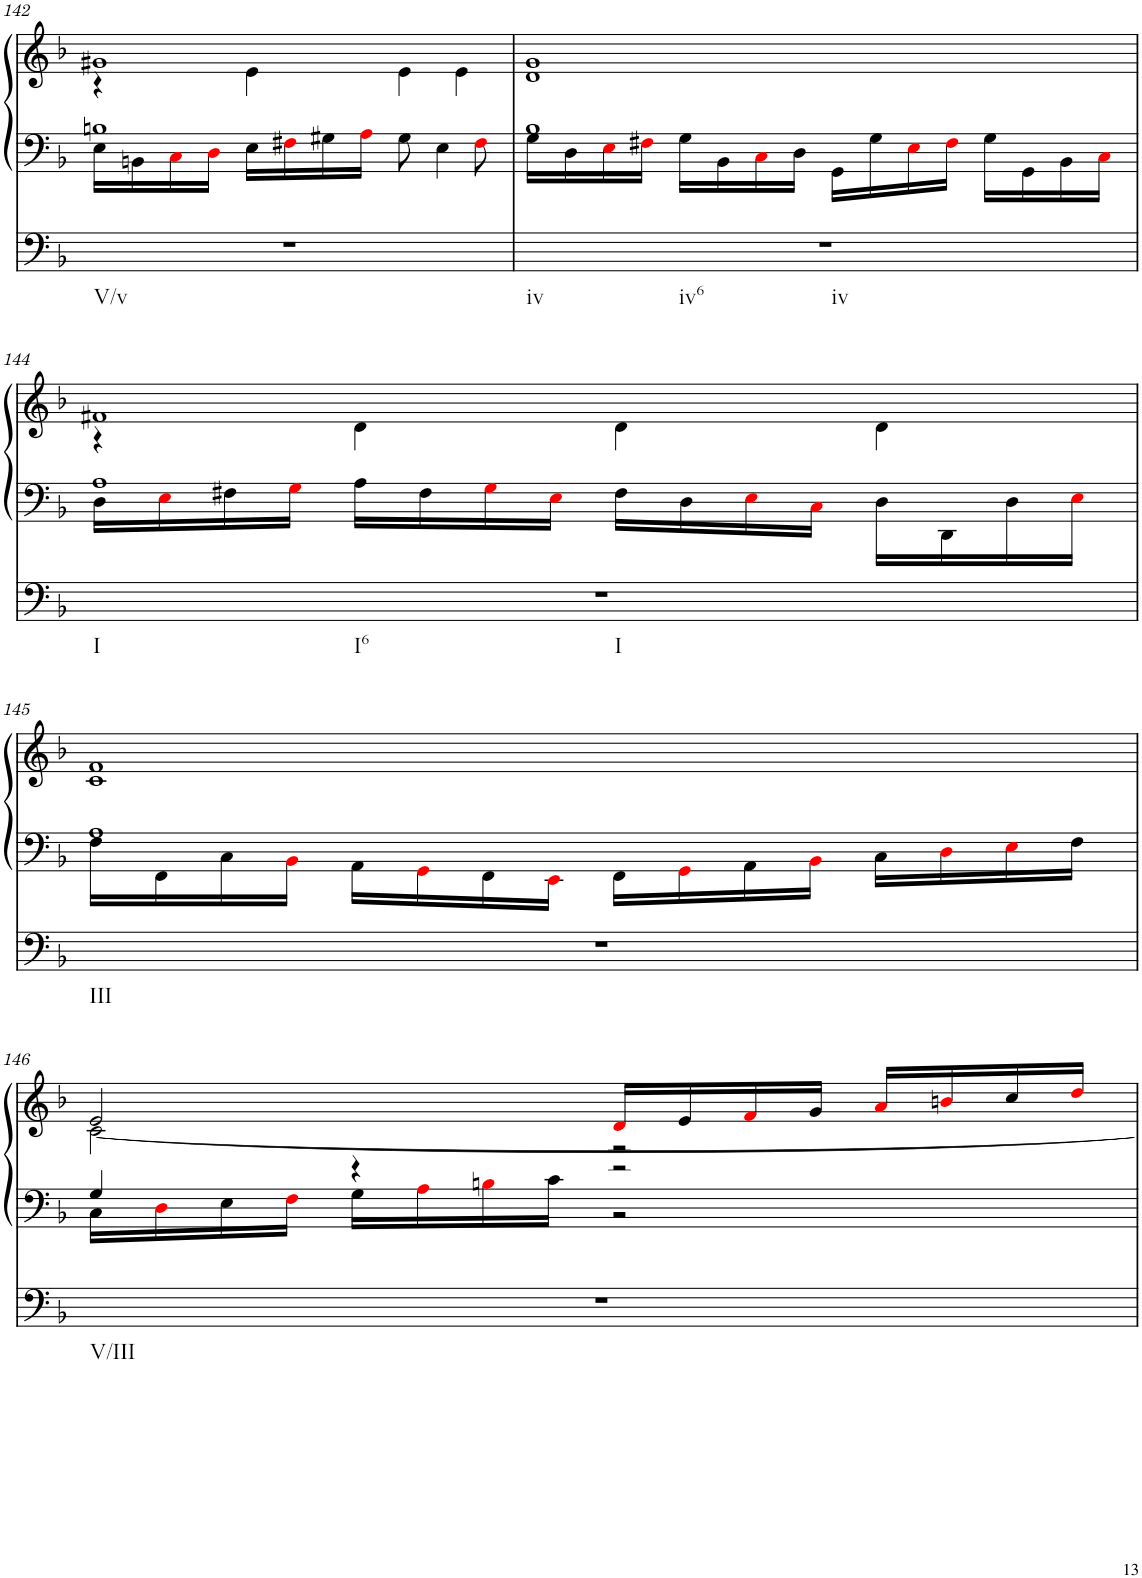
**kern	**kern	**kern
*part2	*part1	*part1
*staff3	*staff2	*staff1
*I"Pedal	*I"linke Hand	*
!!LO:PB:g=z
*clefF4	*clefF4	*clefG2
*k[b-]	*k[b-]	*k[b-]
*M4/4	*M4/4	*M4/4
=142	=142	=142
*	*^	*^
!LO:TX:b:t=V/v	!	!	!	!
1r	1Bn	16E\LL	1g#X	4r
.	.	16BBn\	.	.
.	.	16Ci\	.	.
.	.	16Di\JJ	.	.
.	.	16E\LL	.	4e\
.	.	16F#Xi\	.	.
.	.	16G#X\	.	.
.	.	16Ai\JJ	.	.
.	.	8G#\	.	4e\
.	.	4E\	.	.
.	.	.	.	4e\
.	.	8F#i\	.	.
=143	=143	=143	=143	=143
!LO:TX:b:t=iv	!	!	!	!
!LO:TX:b:t=iv6	!	!	!	!
!LO:TX:b:t=iv	!	!	!	!
1r	1B-	16G\LL	1g	1d
.	.	16D\	.	.
.	.	16Ei\	.	.
.	.	16F#Xi\JJ	.	.
.	.	16G\LL	.	.
.	.	16BB-\	.	.
.	.	16Ci\	.	.
.	.	16D\JJ	.	.
.	.	16GG\LL	.	.
.	.	16G\	.	.
.	.	16Ei\	.	.
.	.	16F#i\JJ	.	.
.	.	16G\LL	.	.
.	.	16GG\	.	.
.	.	16BB-\	.	.
.	.	16Ci\JJ	.	.
!!LO:LB:g=z	!!
=144	=144	=144	=144	=144
!LO:TX:b:t=I	!	!	!	!
!LO:TX:b:t=I6	!	!	!	!
!LO:TX:b:t=I	!	!	!	!
1r	1A	16D\LL	1f#X	4r
.	.	16Ei\	.	.
.	.	16F#X\	.	.
.	.	16Gi\JJ	.	.
.	.	16A\LL	.	4d\
.	.	16F#\	.	.
.	.	16Gi\	.	.
.	.	16Ei\JJ	.	.
.	.	16F#\LL	.	4d\
.	.	16D\	.	.
.	.	16Ei\	.	.
.	.	16Ci\JJ	.	.
.	.	16D\LL	.	4d\
.	.	16DD\	.	.
.	.	16D\	.	.
.	.	16Ei\JJ	.	.
!!LO:LB:g=z	!!
=145	=145	=145	=145	=145
!LO:TX:b:t=III	!	!	!	!
1r	1A	16F\LL	1f	1c
.	.	16FF\	.	.
.	.	16C\	.	.
.	.	16BB-i\JJ	.	.
.	.	16AA\LL	.	.
.	.	16GGi\	.	.
.	.	16FF\	.	.
.	.	16EEi\JJ	.	.
.	.	16FF\LL	.	.
.	.	16GGi\	.	.
.	.	16AA\	.	.
.	.	16BB-i\JJ	.	.
.	.	16C\LL	.	.
.	.	16Di\	.	.
.	.	16Ei\	.	.
.	.	16F\JJ	.	.
!!LO:LB:g=z	!!
=146	=146	=146	=146	=146
!LO:TX:b:t=V/III	!	!	!	!
1r	4G/	16C\LL	2e/	[2c\
.	.	16Di\	.	.
.	.	16E\	.	.
.	.	16Fi\JJ	.	.
.	4r	16G\LL	.	.
.	.	16Ai\	.	.
.	.	16Bni\	.	.
.	.	16c\JJ	.	.
.	2r	2r	16di/LL	2r
.	.	.	16e/	.
.	.	.	16fi/	.
.	.	.	16g/JJ	.
.	.	.	16ai/LL	.
.	.	.	16bni/	.
.	.	.	16cc/	.
.	.	.	16ddi/JJ	.
*	*v	*v	*	*
*	*	*v	*v
=	=	=
*-	*-	*-
